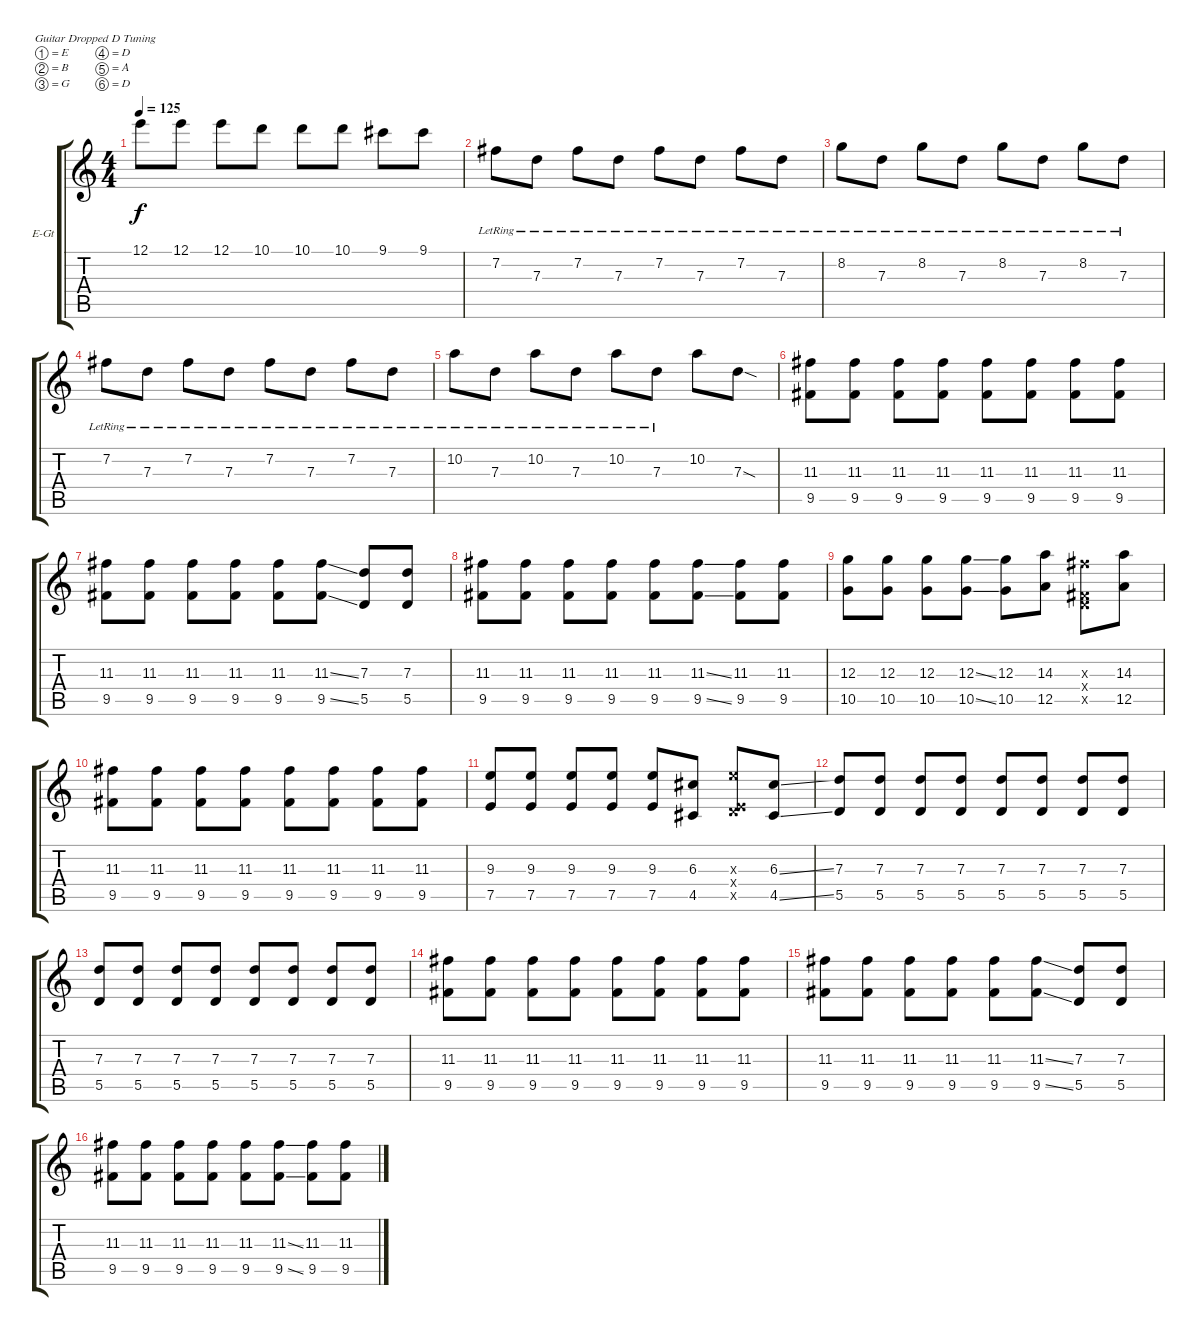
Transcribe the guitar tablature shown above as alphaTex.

\bracketExtendMode groupsimilarinstruments
\firstSystemTrackNameOrientation horizontal
\otherSystemsTrackNameOrientation horizontal
\track ("Jack Barakat" "E-Gt") {instrument distortionguitar}
\staff {score tabs}
\tuning (E4 B3 G3 D3 A2 D2)
\ts (4 4)
\tempo 125
\clef g2
\ks c
12.1.8{dy f} 12.1.8 12.1.8 10.1.8 10.1.8 10.1.8 9.1.8 9.1.8 |
7.2{lr}.8 7.3{lr}.8 7.2{lr}.8 7.3{lr}.8 7.2{lr}.8 7.3{lr}.8 7.2{lr}.8 7.3{lr}.8 |
8.2{lr}.8 7.3{lr}.8 8.2{lr}.8 7.3{lr}.8 8.2{lr}.8 7.3{lr}.8 8.2{lr}.8 7.3{lr}.8 |
7.2{lr}.8 7.3{lr}.8 7.2{lr}.8 7.3{lr}.8 7.2{lr}.8 7.3{lr}.8 7.2{lr}.8 7.3{lr}.8 |
10.2{lr}.8 7.3{lr}.8 10.2{lr}.8 7.3{lr}.8 10.2{lr}.8 7.3{lr}.8 10.2.8 7.3{sod}.8 |
(11.3 9.5).8 (11.3 9.5).8 (11.3 9.5).8 (11.3 9.5).8 (11.3 9.5).8 (11.3 9.5).8 (11.3 9.5).8 (11.3 9.5).8 |
(11.3 9.5).8 (11.3 9.5).8 (11.3 9.5).8 (11.3 9.5).8 (11.3 9.5).8 (11.3{ss} 9.5{ss}).8 (7.3 5.5).8 (7.3 5.5).8 |
(11.3 9.5).8 (11.3 9.5).8 (11.3 9.5).8 (11.3 9.5).8 (11.3 9.5).8 (11.3{ss} 9.5{ss}).8 (11.3 9.5).8 (11.3 9.5).8 |
(12.3 10.5).8 (12.3 10.5).8 (12.3 10.5).8 (12.3{ss} 10.5{ss}).8 (12.3 10.5).8 (14.3 12.5).8 (11.3{x} 9.5{x} 0.4{x}).8 (14.3 12.5).8 |
(11.3 9.5).8 (11.3 9.5).8 (11.3 9.5).8 (11.3 9.5).8 (11.3 9.5).8 (11.3 9.5).8 (11.3 9.5).8 (11.3 9.5).8 |
(9.3 7.5).8 (9.3 7.5).8 (9.3 7.5).8 (9.3 7.5).8 (9.3 7.5).8 (6.3 4.5).8 (9.3{x} 7.5{x} 0.4{x}).8 (6.3{ss} 4.5{ss}).8 |
(7.3 5.5).8 (7.3 5.5).8 (7.3 5.5).8 (7.3 5.5).8 (7.3 5.5).8 (7.3 5.5).8 (7.3 5.5).8 (7.3 5.5).8 |
(7.3 5.5).8 (7.3 5.5).8 (7.3 5.5).8 (7.3 5.5).8 (7.3 5.5).8 (7.3 5.5).8 (7.3 5.5).8 (7.3 5.5).8 |
(11.3 9.5).8 (11.3 9.5).8 (11.3 9.5).8 (11.3 9.5).8 (11.3 9.5).8 (11.3 9.5).8 (11.3 9.5).8 (11.3 9.5).8 |
(11.3 9.5).8 (11.3 9.5).8 (11.3 9.5).8 (11.3 9.5).8 (11.3 9.5).8 (11.3{ss} 9.5{ss}).8 (7.3 5.5).8 (7.3 5.5).8 |
(11.3 9.5).8 (11.3 9.5).8 (11.3 9.5).8 (11.3 9.5).8 (11.3 9.5).8 (11.3{ss} 9.5{ss}).8 (11.3 9.5).8 (11.3 9.5).8
